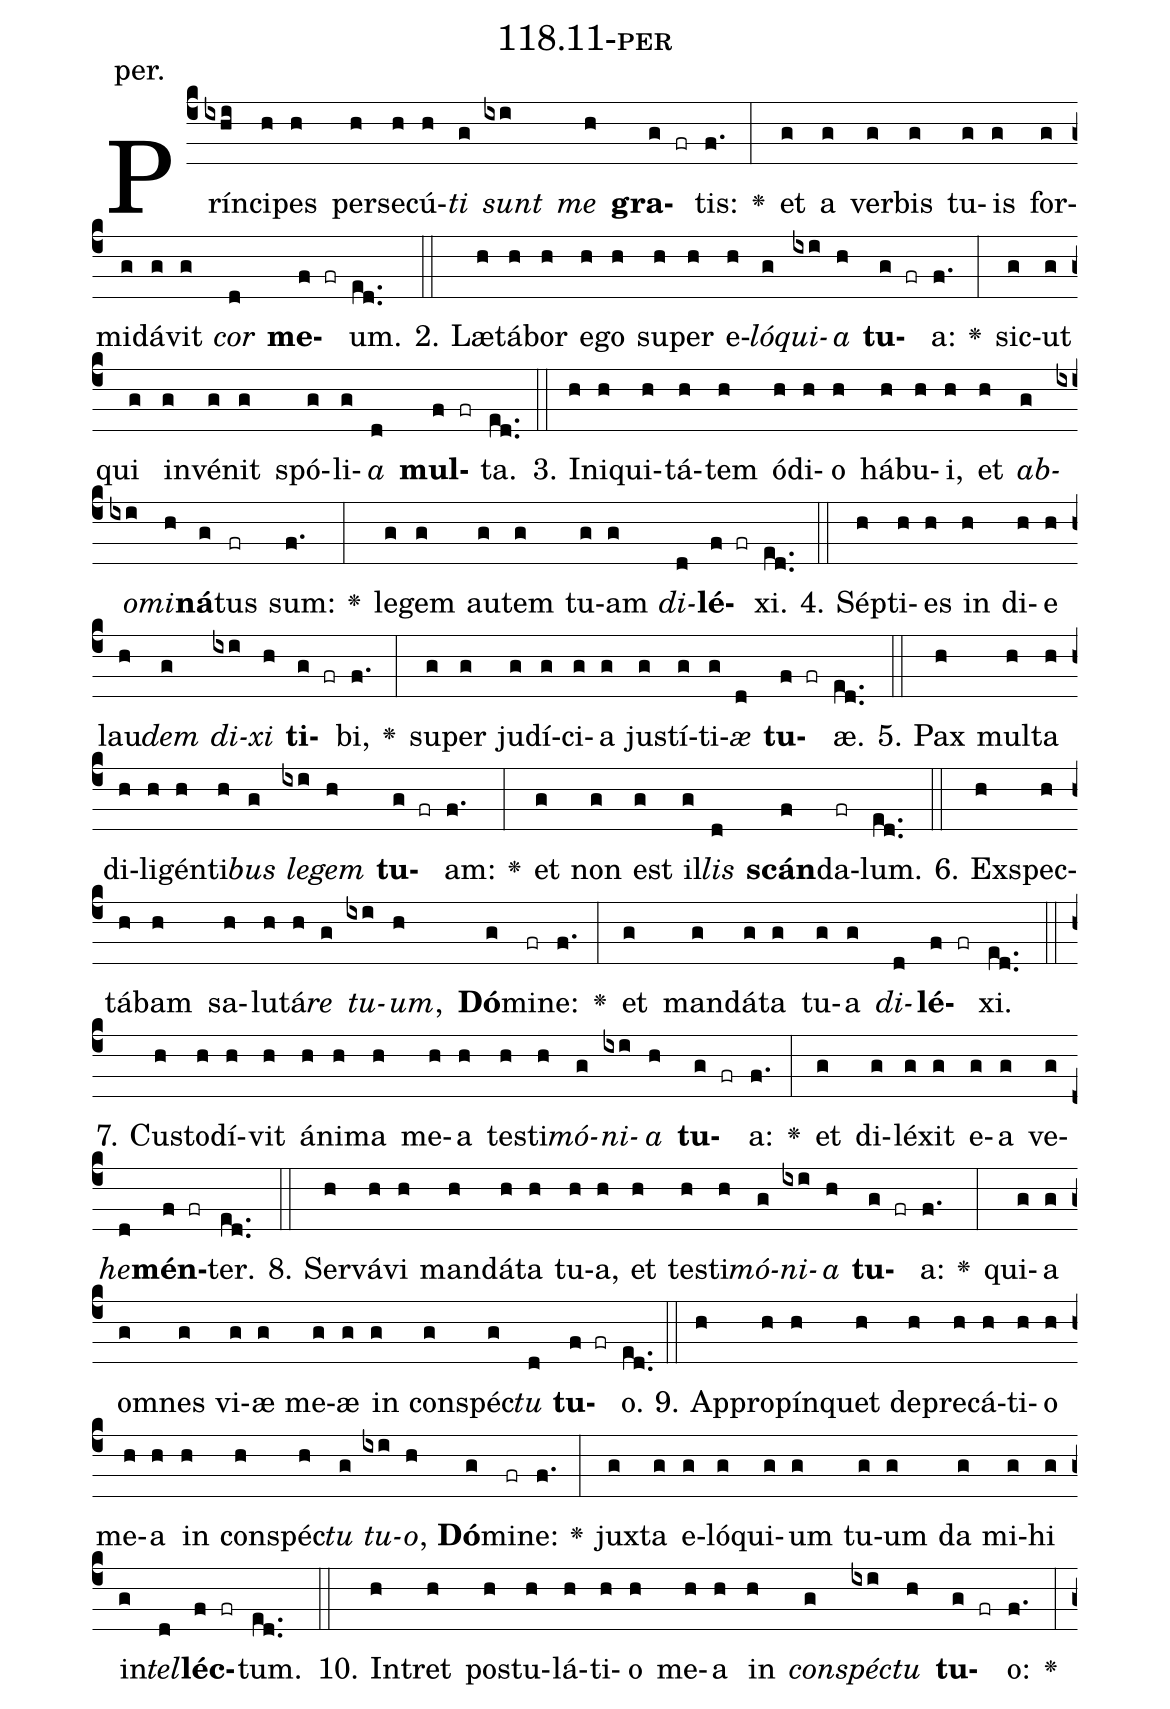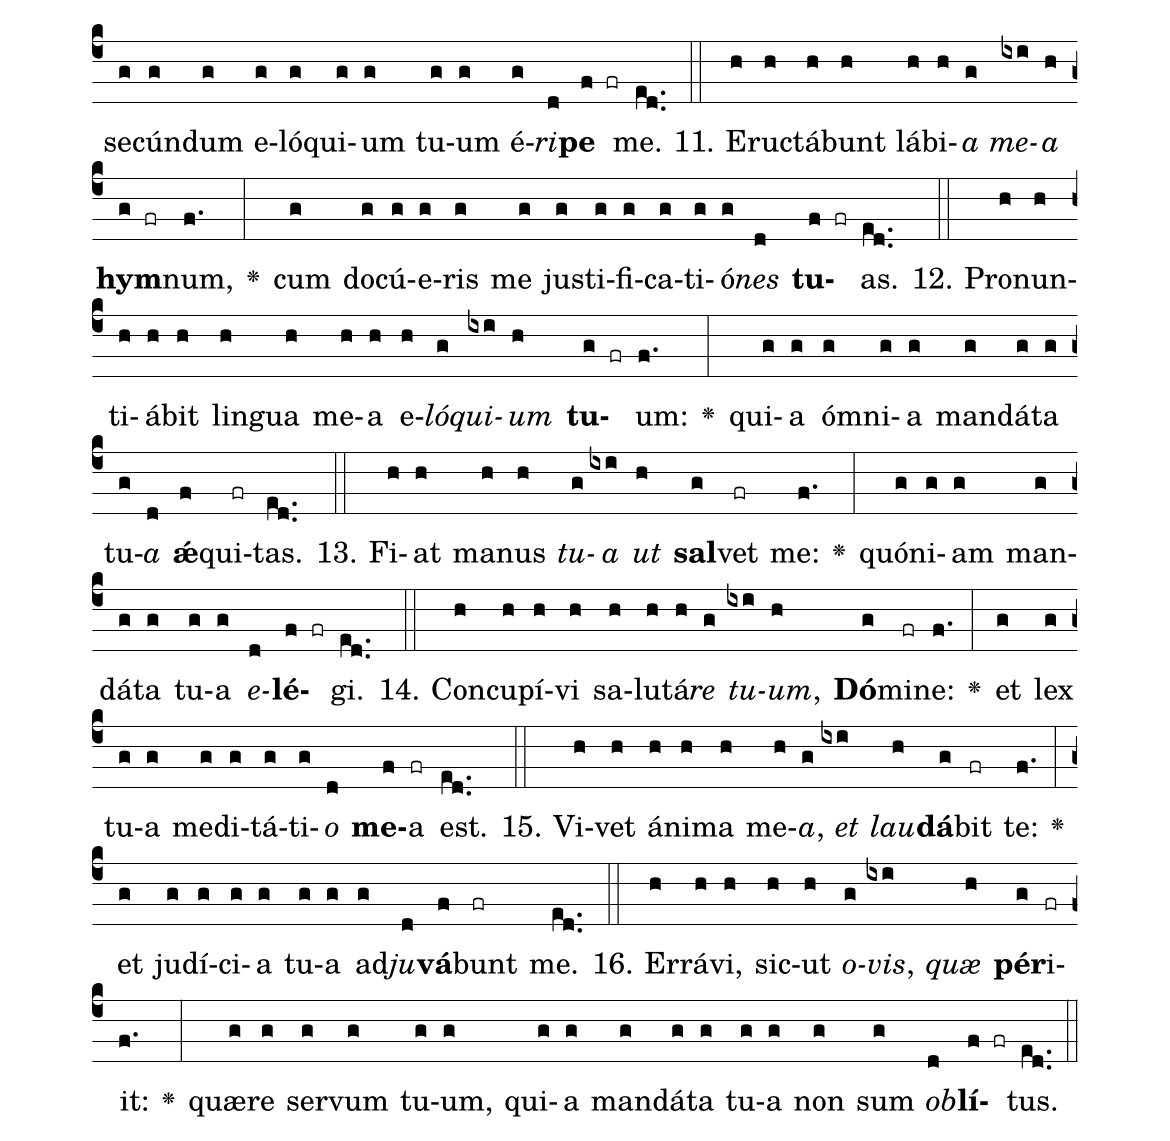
name: 118.11-per;
annotation: per.;
%%
(c4)Prín(ixhi)ci(h)pes(h) per(h)se(h)cú(h)<i>ti</i>(g) <i>sunt</i>(ixi) <i>me</i>(h) <b>gra</b>(g fr)tis:(f.) <v>\greheightstar</v>(:) et(g) a(g) ver(g)bis(g) tu(g)is(g) for(g)mi(g)dá(g)vit(g) <i>cor</i>(d) <b>me</b>(f fr)um.(ed..) (::)
2. Læ(h)tá(h)bor(h) e(h)go(h) su(h)per(h) e(h)<i>ló</i>(g)<i>qui</i>(ixi)<i>a</i>(h) <b>tu</b>(g fr)a:(f.) <v>\greheightstar</v>(:) sic(g)ut(g) qui(g) in(g)vé(g)nit(g) spó(g)li(g)<i>a</i>(d) <b>mul</b>(f fr)ta.(ed..) (::)
3. In(h)i(h)qui(h)tá(h)tem(h) ó(h)di(h)o(h) há(h)bu(h)i,(h) et(h) <i>ab</i>(g)<i>o</i>(ixi)<i>mi</i>(h)<b>ná</b>(g)tus(fr) sum:(f.) <v>\greheightstar</v>(:) le(g)gem(g) au(g)tem(g) tu(g)am(g) <i>di</i>(d)<b>lé</b>(f fr)xi.(ed..) (::)
4. Sép(h)ti(h)es(h) in(h) di(h)e(h) lau(h)<i>dem</i>(g) <i>di</i>(ixi)<i>xi</i>(h) <b>ti</b>(g fr)bi,(f.) <v>\greheightstar</v>(:) su(g)per(g) ju(g)dí(g)ci(g)a(g) jus(g)tí(g)ti(g)<i>æ</i>(d) <b>tu</b>(f fr)æ.(ed..) (::)
5. Pax(h) mul(h)ta(h) di(h)li(h)gén(h)ti(h)<i>bus</i>(g) <i>le</i>(ixi)<i>gem</i>(h) <b>tu</b>(g fr)am:(f.) <v>\greheightstar</v>(:) et(g) non(g) est(g) il(g)<i>lis</i>(d) <b>scán</b>(f)da(fr)lum.(ed..) (::)
6. Ex(h)spec(h)tá(h)bam(h) sa(h)lu(h)tá(h)<i>re</i>(g) <i>tu</i>(ixi)<i>um</i>,(h) <b>Dó</b>(g)mi(fr)ne:(f.) <v>\greheightstar</v>(:) et(g) man(g)dá(g)ta(g) tu(g)a(g) <i>di</i>(d)<b>lé</b>(f fr)xi.(ed..) (::)
7. Cus(h)to(h)dí(h)vit(h) á(h)ni(h)ma(h) me(h)a(h) tes(h)ti(h)<i>mó</i>(g)<i>ni</i>(ixi)<i>a</i>(h) <b>tu</b>(g fr)a:(f.) <v>\greheightstar</v>(:) et(g) di(g)lé(g)xit(g) e(g)a(g) ve(g)<i>he</i>(d)<b>mén</b>(f fr)ter.(ed..) (::)
8. Ser(h)vá(h)vi(h) man(h)dá(h)ta(h) tu(h)a,(h) et(h) tes(h)ti(h)<i>mó</i>(g)<i>ni</i>(ixi)<i>a</i>(h) <b>tu</b>(g fr)a:(f.) <v>\greheightstar</v>(:) qui(g)a(g) om(g)nes(g) vi(g)æ(g) me(g)æ(g) in(g) con(g)spéc(g)<i>tu</i>(d) <b>tu</b>(f fr)o.(ed..) (::)
9. Ap(h)pro(h)pín(h)quet(h) de(h)pre(h)cá(h)ti(h)o(h) me(h)a(h) in(h) con(h)spéc(h)<i>tu</i>(g) <i>tu</i>(ixi)<i>o</i>,(h) <b>Dó</b>(g)mi(fr)ne:(f.) <v>\greheightstar</v>(:) jux(g)ta(g) e(g)ló(g)qui(g)um(g) tu(g)um(g) da(g) mi(g)hi(g) in(g)<i>tel</i>(d)<b>léc</b>(f fr)tum.(ed..) (::)
10. In(h)tret(h) pos(h)tu(h)lá(h)ti(h)o(h) me(h)a(h) in(h) <i>con</i>(g)<i>spéc</i>(ixi)<i>tu</i>(h) <b>tu</b>(g fr)o:(f.) <v>\greheightstar</v>(:) se(g)cún(g)dum(g) e(g)ló(g)qui(g)um(g) tu(g)um(g) é(g)<i>ri</i>(d)<b>pe</b>(f fr) me.(ed..) (::)
11. E(h)ruc(h)tá(h)bunt(h) lá(h)bi(h)<i>a</i>(g) <i>me</i>(ixi)<i>a</i>(h) <b>hym</b>(g fr)num,(f.) <v>\greheightstar</v>(:) cum(g) do(g)cú(g)e(g)ris(g) me(g) jus(g)ti(g)fi(g)ca(g)ti(g)ó(g)<i>nes</i>(d) <b>tu</b>(f fr)as.(ed..) (::)
12. Pro(h)nun(h)ti(h)á(h)bit(h) lin(h)gua(h) me(h)a(h) e(h)<i>ló</i>(g)<i>qui</i>(ixi)<i>um</i>(h) <b>tu</b>(g fr)um:(f.) <v>\greheightstar</v>(:) qui(g)a(g) óm(g)ni(g)a(g) man(g)dá(g)ta(g) tu(g)<i>a</i>(d) <b>ǽ</b>(f)qui(fr)tas.(ed..) (::)
13. Fi(h)at(h) ma(h)nus(h) <i>tu</i>(g)<i>a</i>(ixi) <i>ut</i>(h) <b>sal</b>(g)vet(fr) me:(f.) <v>\greheightstar</v>(:) quón(g)i(g)am(g) man(g)dá(g)ta(g) tu(g)a(g) <i>e</i>(d)<b>lé</b>(f fr)gi.(ed..) (::)
14. Con(h)cu(h)pí(h)vi(h) sa(h)lu(h)tá(h)<i>re</i>(g) <i>tu</i>(ixi)<i>um</i>,(h) <b>Dó</b>(g)mi(fr)ne:(f.) <v>\greheightstar</v>(:) et(g) lex(g) tu(g)a(g) me(g)di(g)tá(g)ti(g)<i>o</i>(d) <b>me</b>(f)a(fr) est.(ed..) (::)
15. Vi(h)vet(h) á(h)ni(h)ma(h) me(h)<i>a</i>,(g) <i>et</i>(ixi) <i>lau</i>(h)<b>dá</b>(g)bit(fr) te:(f.) <v>\greheightstar</v>(:) et(g) ju(g)dí(g)ci(g)a(g) tu(g)a(g) ad(g)<i>ju</i>(d)<b>vá</b>(f)bunt(fr) me.(ed..) (::)
16. Er(h)rá(h)vi,(h) sic(h)ut(h) <i>o</i>(g)<i>vis</i>,(ixi) <i>quæ</i>(h) <b>pér</b>(g)i(fr)it:(f.) <v>\greheightstar</v>(:) quæ(g)re(g) ser(g)vum(g) tu(g)um,(g) qui(g)a(g) man(g)dá(g)ta(g) tu(g)a(g) non(g) sum(g) <i>ob</i>(d)<b>lí</b>(f fr)tus.(ed..) (::)
